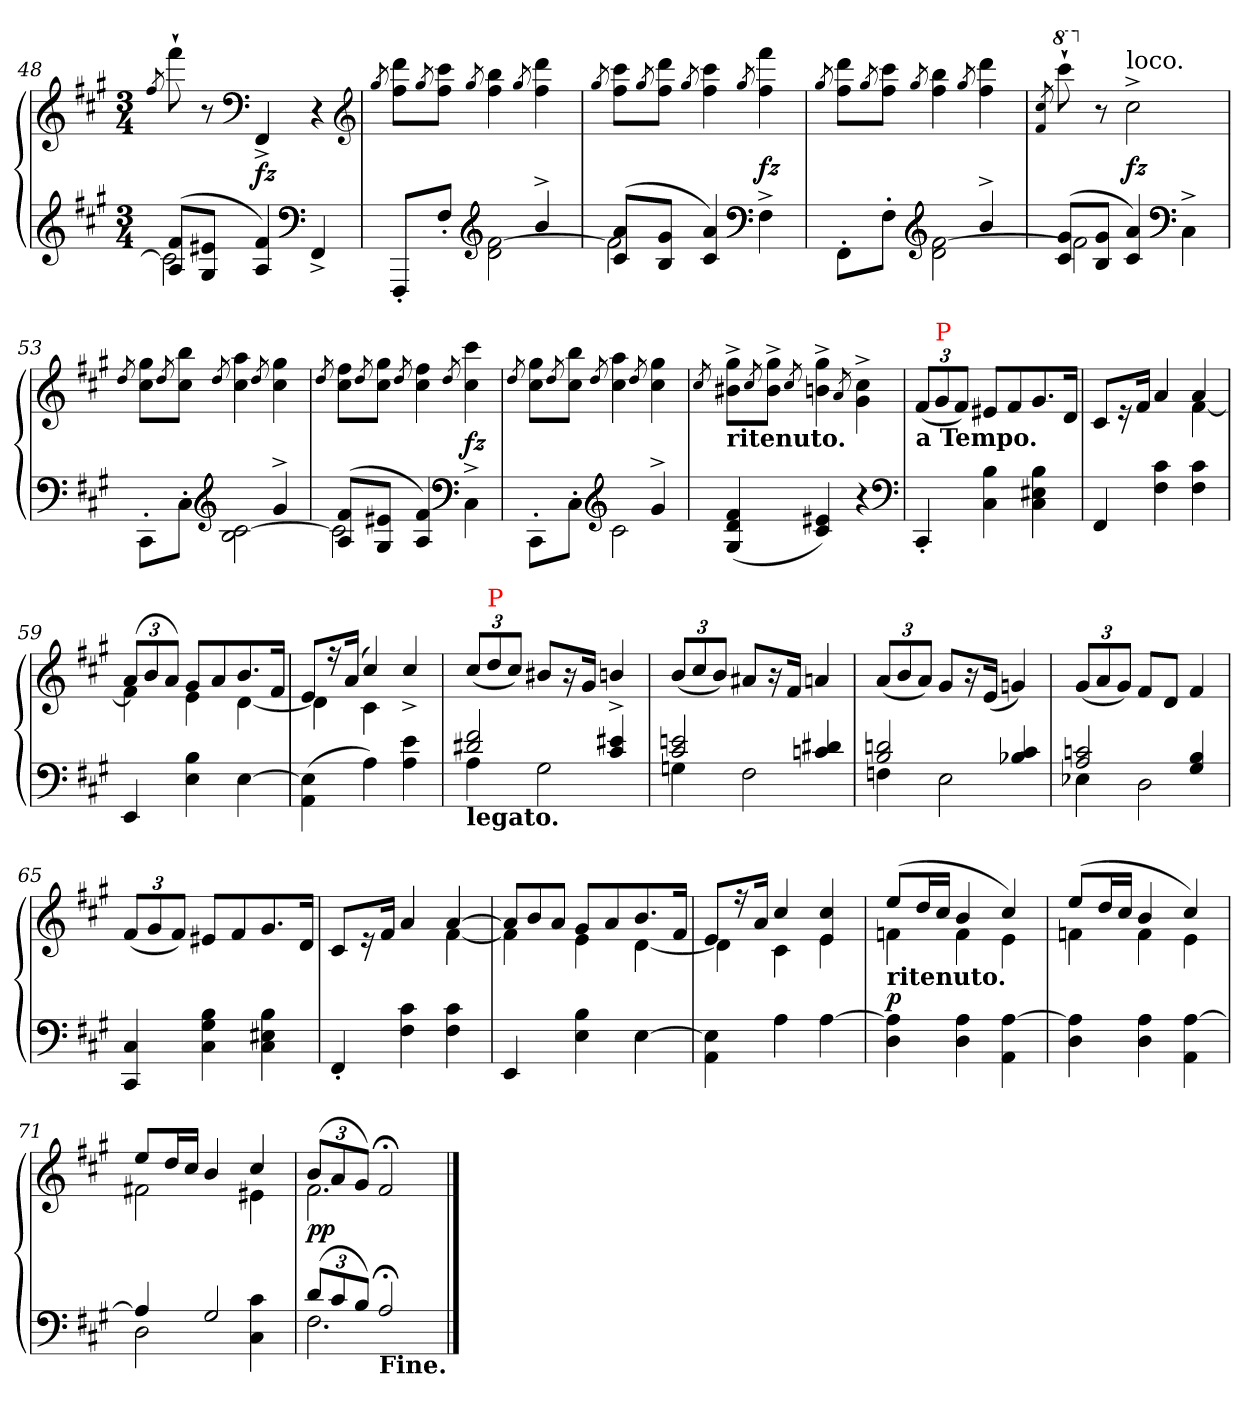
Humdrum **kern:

**kern	**kern	**dynam
*part1	*part1	*part1
*staff2	*staff1	*staff1/2
*clefG2	*clefG2	*
*k[f#c#g#]	*k[f#c#g#]	*
*f#:	*f#:	*
*M3/4	*M3/4	*
=48	=48	=48
.	8qff#/	.
*^	*	*
(<8f# 8AL	2c#]	8fff#`	.
8e#X 8G#J	.	8r	.
*	*	*clefF4	*
4f# 4A)	.	4FF#^>	fz
*clefF4	*	*	*
4FF#^	4ryy	4r	.
*	*	*clefG2	*
=49	=49	=49	=49
.	.	8qgg#/	.
8FFF#'L	4ryy	8ddd 8ff#L	.
.	.	8qgg#/	.
8F#'J	.	8ccc# 8ff#J	.
*clefG2	*	*	*
.	.	8qgg#/	.
4ryy	[2f# 2d	4bb 4ff#	.
.	.	8qgg#/	.
4b^	.	4ddd 4ff#	.
=50	=50	=50	=50
.	.	8qgg#/	.
(<8a 8c#L	2f#]	8ccc# 8ff#L	.
.	.	8qgg#/	.
8g# 8BJ	.	8ddd 8ff#J	.
.	.	8qgg#/	.
4a 4c#)	.	4ccc# 4ff#	.
*clefF4	*	*	*
.	.	8qgg#/	.
4F#^	4ryy	4fff# 4ff#	fz
=51	=51	=51	=51
.	.	8qgg#/	.
8FF#'\L	4ryy	8ddd 8ff#L	.
.	.	8qgg#/	.
8F#'J	.	8ccc# 8ff#J	.
*clefG2	*	*	*
.	.	8qgg#/	.
4ryy	[2f# 2d	4bb 4ff#	.
.	.	8qgg#/	.
4b^	.	4ddd 4ff#	.
=52	=52	=52	=52
.	.	8qf#/ 8qcc#/	.
*	*	*8va	*
(<8g# 8c#L	2f#]	8cccc#`	.
*	*	*X8va	*
8g# 8BJ	.	8r	.
!	!	!LO:TX:a:t=loco.	!
4a 4c#)	.	2cc#^	fz
*clefF4	*	*	*
4C#^\	4ryy	.	.
=53	=53	=53	=53
.	.	8qdd/	.
8CC#'\L	4ryy	8gg# 8cc#L	.
.	.	8qdd/	.
8C#'J	.	8bb 8cc#J	.
*clefG2	*	*	*
.	.	8qdd/	.
4ryy	[2c# 2B	4aa 4cc#	.
.	.	8qdd/	.
4g#^	.	4gg# 4cc#	.
=54	=54	=54	=54
.	.	8qdd/	.
(<8f# 8AL	2c#]	8ff# 8cc#L	.
.	.	8qdd/	.
8e#X 8G#J	.	8gg# 8cc#J	.
.	.	8qdd/	.
4f# 4A)	.	4ff# 4cc#	.
*clefF4	*	*	*
.	.	8qdd/	.
4C#^>\	4ryy	4ccc# 4cc#	fz
=55	=55	=55	=55
.	.	8qdd/	.
8CC#'\L	4ryy	8gg# 8cc#L	.
.	.	8qdd/	.
8C#'J	.	8bb 8cc#J	.
*clefG2	*	*	*
.	.	8qdd/	.
4ryy	2c#	4aa 4cc#	.
.	.	8qdd/	.
4g#^	.	4gg# 4cc#	.
*v	*v	*	*
=56	=56	=56
.	8qcc#/	.
!	!LO:TX:b:B:t=ritenuto.	!
(<4f# 4d 4G#	8gg#^ 8b#X^L	.
.	8qcc#/	.
.	8gg#^ 8b#^J	.
.	8qcc#/	.
4e#X 4c#)	4gg#^ 4bn^	.
.	8qa/	.
4r	4cc#^\ 4g#^\	.
*clefF4	*	*
=57	=57	=57
*	*Xbrackettup	*
!	!LO:TX:b:B:t=a Tempo.	!
4CC#'	(<12f#L	.
!	!LO:TX:a:color=red:t=P	!
.	12g#	.
.	12f#J)	.
4B 4C#	8e#XL	.
.	8f#	.
4B 4E#X 4C#	8.g#	.
.	16dJk	.
=58	=58	=58
*	*^	*
4FF#	8c#L	2ryy	.
.	16r	.	.
.	16f#Jk	.	.
4c# 4F#	4a	.	.
4c# 4F#	4a	[4f#	.
=59	=59	=59	=59
4EE	(>12aL	4f#]	.
.	12b	.	.
.	12aJ)	.	.
4B 4E	8g#L	4e	.
.	8a	.	.
[4E	8.b	[4d	.
.	16f#Jk	.	.
=60	=60	=60	=60
(4E]\ 4AA\	8eL	4d]	.
.	16r	.	.
.	(<16aJk	.	.
4A)	4cc#)	4c#	.
4e 4A	4cc#^>/	4ryy	.
=61	=61	=61	=61
*^	*	*	*
!LO:TX:b:B:t=legato.	!	!	!	!
*	*	*v	*v	*
2f# 2d#X	4A	(<12cc#/L	.
!	!	!LO:TX:a:color=red:t=P	!
.	.	12dd	.
.	.	12cc#J)	.
.	2G#	8b#XL	.
.	.	16r	.
.	.	16g#Jk	.
4e#X 4c#	.	4bn^>/	.
=62	=62	=62	=62
2en 2c#	4Gn	(<12b/L	.
.	.	12cc#	.
.	.	12bJ)	.
.	2F#	8a#XL	.
.	.	16r	.
.	.	16f#Jk	.
4d#X 4cn	.	4an	.
=63	=63	=63	=63
2dn 2B	4Fn	(<12aL	.
.	.	12b	.
.	.	12aJ)	.
.	2E	8g#L	.
.	.	16r	.
.	.	(<16eJk	.
4c# 4B-X	.	4gn)	.
=64	=64	=64	=64
2cn 2A	4E-X	(<12g#L	.
.	.	12a	.
.	.	12g#J)	.
.	2D	8f#L	.
.	.	8dJ	.
4B 4G#	.	4f#	.
*v	*v	*	*
=65	=65	=65
4C# 4CC#	(<12f#L	.
.	12g#	.
.	12f#J)	.
4B 4G# 4C#	8e#XL	.
.	8f#	.
4B 4E#X 4C#	8.g#	.
.	16dJk	.
=66	=66	=66
*	*^	*
4FF#'	8c#L	2ryy	.
.	16r	.	.
.	16f#Jk	.	.
4c# 4F#	4a	.	.
4c# 4F#	[4a	[4f#	.
=67	=67	=67	=67
*	*Xtuplet	*	*
4EE	12aL]	4f#]	.
.	12b	.	.
.	12aJ	.	.
4B 4E	8g#L	4e	.
.	8a	.	.
[4E	8.b	[4d	.
.	16f#Jk	.	.
=68	=68	=68	=68
4E]\ 4AA\	8eL	4d]	.
.	16r	.	.
.	16aJk	.	.
4A	4cc#	4c#	.
[4A	4cc# 4e	4e	.
=69	=69	=69	=69
!	!LO:TX:b:B:t=ritenuto.	!	!
4A] 4D	(>8eeL	4fn	p
.	16ddL	.	.
.	16cc#JJ	.	.
4A 4D	4b	4f	.
[4A 4AA	4cc#)	4e	.
=70	=70	=70	=70
4A] 4D	(>8eeL	4fn	.
.	16ddL	.	.
.	16cc#JJ	.	.
4A 4D	4b	4f	.
[4A 4AA	4cc#)	4e	.
=71	=71	=71	=71
*^	*	*	*
4A]	2D	8eeL	2f#X	.
.	.	16ddL	.	.
.	.	16cc#JJ	.	.
2G#	.	4b	.	.
.	4c# 4C#	4cc#	4e#X	.
=72	=72	=72	=72	=72
*Xbrackettup	*	*tuplet	*	*
(>12dL	2.F#	(>12bL	2.f#	pp
12c#	.	12a	.	.
12BJ)	.	12g#J)	.	.
!LO:TX:b:B:t=Fine.	!	!	!	!
2A;<	.	2f#;<	.	.
*v	*v	*	*	*
*	*v	*v	*
==	==	==
*-	*-	*-
